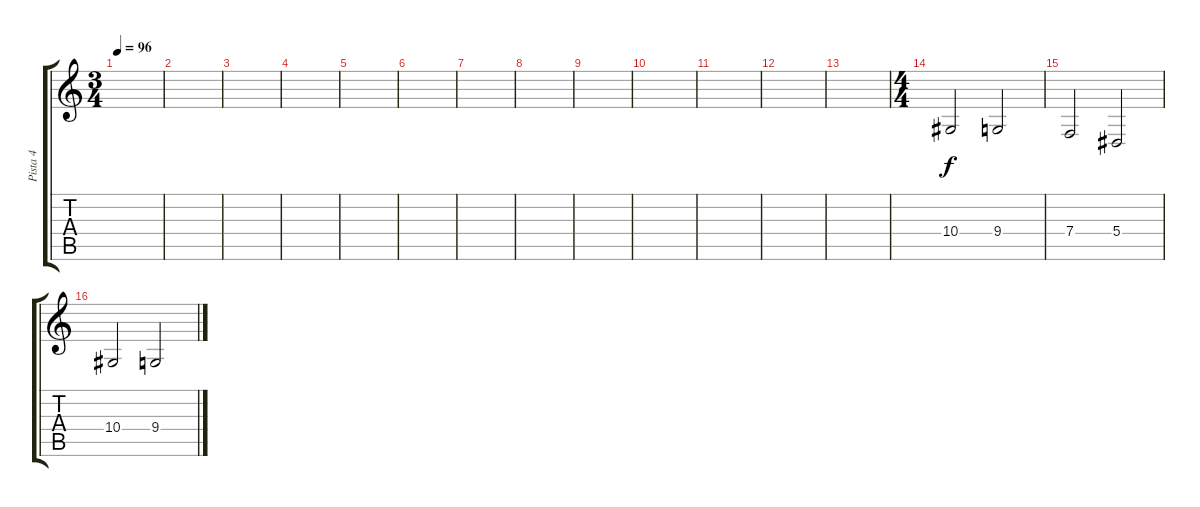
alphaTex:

\track ("Pista 4" "Pista 4") {instrument tremolostrings}
\staff {score tabs}
\tuning (C4 G3 Eb3 Bb2 F2 C2) {hide}
\ts (3 4)
\tempo 96
\clef g2
\ks c
|
|
|
|
|
|
|
|
|
|
|
|
|
\ts (4 4)
10.4.2 9.4.2 |
7.4.2 5.4.2 |
10.4.2 9.4.2
